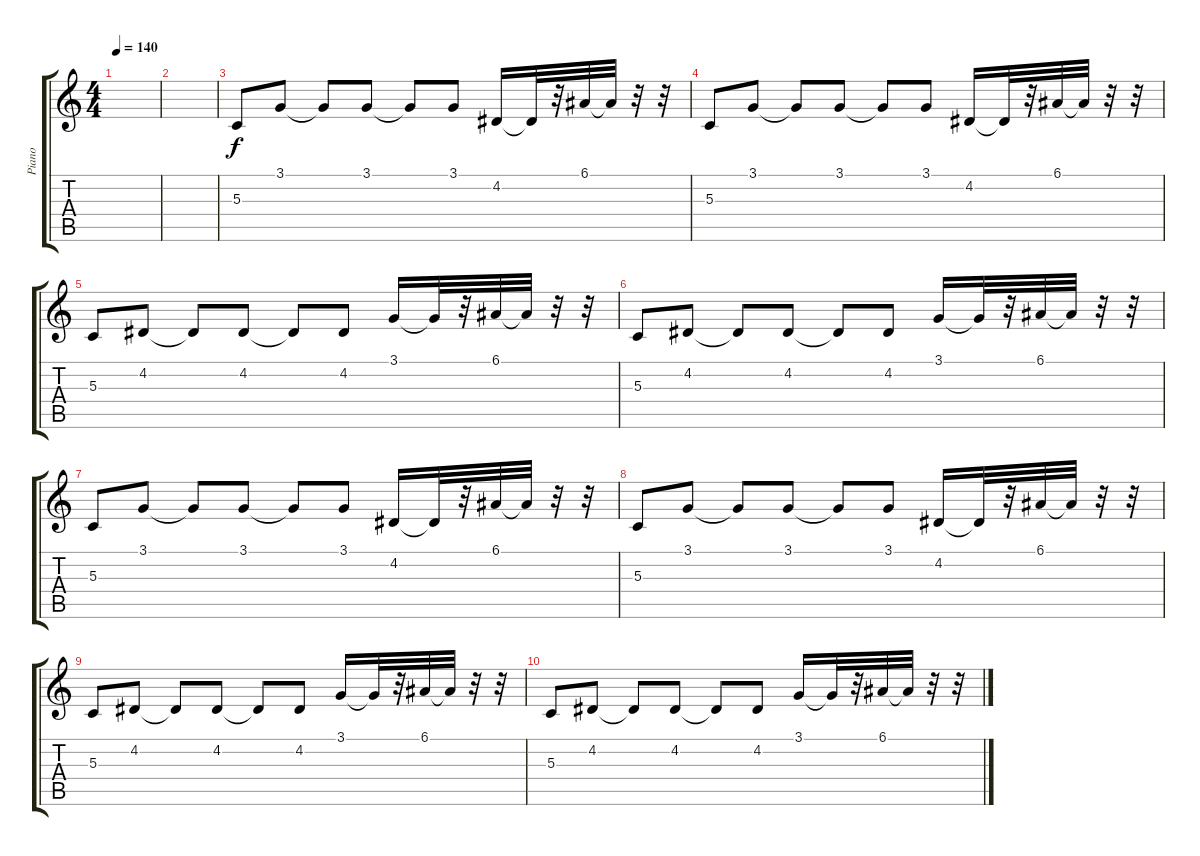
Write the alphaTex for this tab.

\track ("Piano" "Piano") {instrument electricgrandpiano}
\staff {score tabs}
\tuning (E4 B3 G3 D3 A2 E2) {hide}
\ts (4 4)
\tempo 140
\clef g2
\ks c
|
|
5.3.8{volume 16 instrument pad7halo} 3.1.8 3.1{t}.8 3.1.8 3.1{t}.8 3.1.8 4.2.16 4.2{t}.32 r.32 6.1.32 6.1{t}.32 r.32 r.32 |
5.3.8 3.1.8 3.1{t}.8 3.1.8 3.1{t}.8 3.1.8 4.2.16 4.2{t}.32 r.32 6.1.32 6.1{t}.32 r.32 r.32 |
5.3.8 4.2.8 4.2{t}.8 4.2.8 4.2{t}.8 4.2.8 3.1.16 3.1{t}.32 r.32 6.1.32 6.1{t}.32 r.32 r.32 |
5.3.8 4.2.8 4.2{t}.8 4.2.8 4.2{t}.8 4.2.8 3.1.16 3.1{t}.32 r.32 6.1.32 6.1{t}.32 r.32 r.32 |
5.3.8 3.1.8 3.1{t}.8 3.1.8 3.1{t}.8 3.1.8 4.2.16 4.2{t}.32 r.32 6.1.32 6.1{t}.32 r.32 r.32 |
5.3.8 3.1.8 3.1{t}.8 3.1.8 3.1{t}.8 3.1.8 4.2.16 4.2{t}.32 r.32 6.1.32 6.1{t}.32 r.32 r.32 |
5.3.8 4.2.8 4.2{t}.8 4.2.8 4.2{t}.8 4.2.8 3.1.16 3.1{t}.32 r.32 6.1.32 6.1{t}.32 r.32 r.32 |
5.3.8 4.2.8 4.2{t}.8 4.2.8 4.2{t}.8 4.2.8 3.1.16 3.1{t}.32 r.32 6.1.32 6.1{t}.32 r.32 r.32
